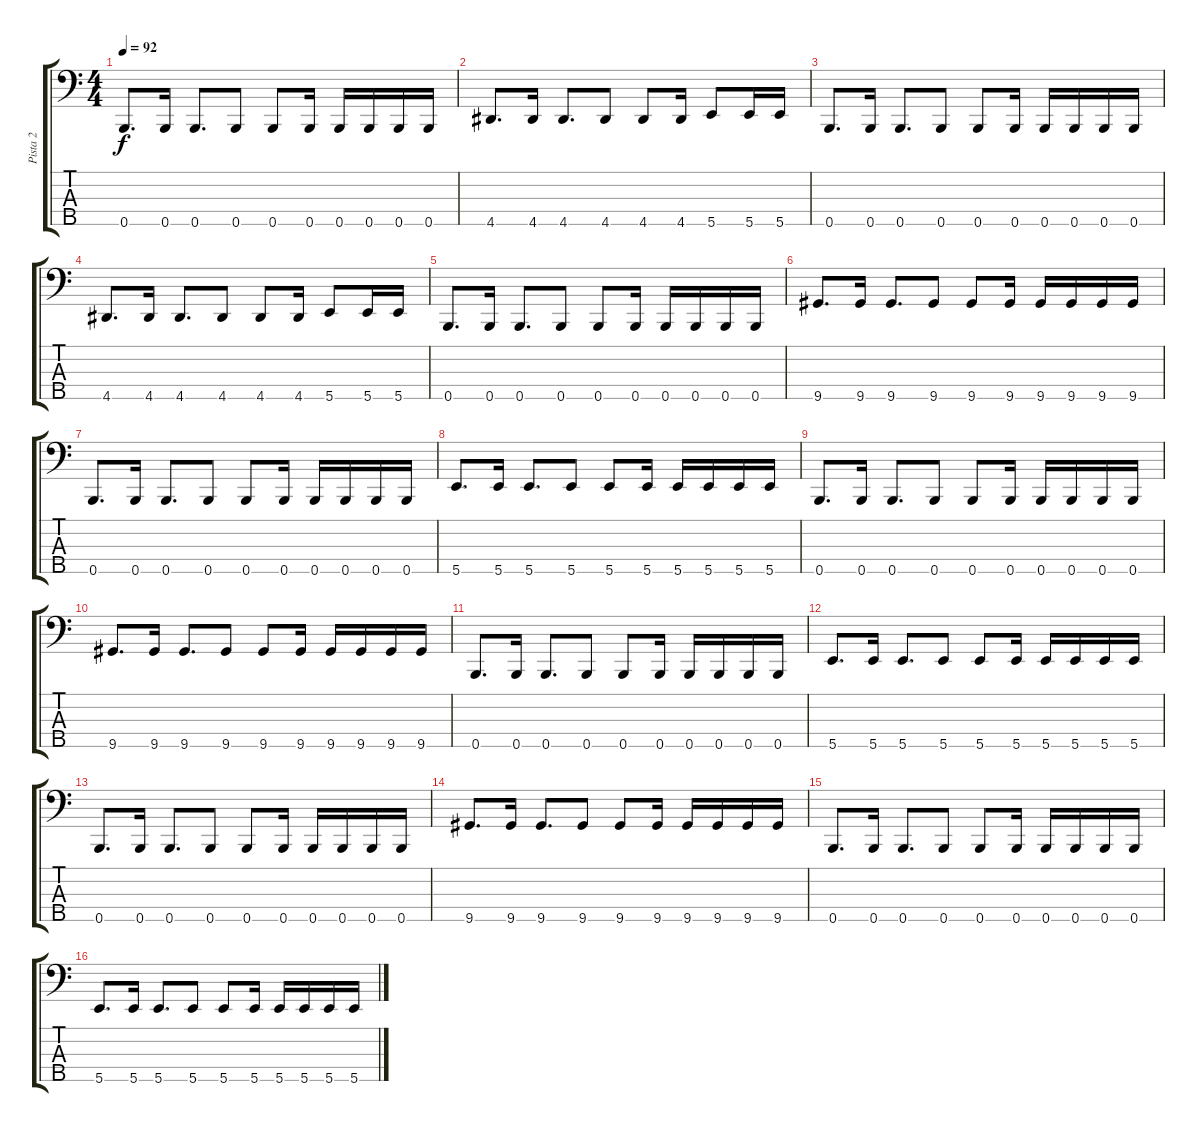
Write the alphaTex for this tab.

\track ("Pista 2" "Pista 2") {instrument electricbassfinger}
\staff {score tabs}
\tuning (G2 D2 A1 E1 B0) {hide}
\ts (4 4)
\tempo 92
\clef f4
\ks c
0.5.8{d dy f} 0.5.16 0.5.8{d} 0.5.8 0.5.8 0.5.16 0.5.16 0.5.16 0.5.16 0.5.16 |
4.5.8{d} 4.5.16 4.5.8{d} 4.5.8 4.5.8 4.5.16 5.5.8 5.5.16 5.5.16 |
0.5.8{d} 0.5.16 0.5.8{d} 0.5.8 0.5.8 0.5.16 0.5.16 0.5.16 0.5.16 0.5.16 |
4.5.8{d} 4.5.16 4.5.8{d} 4.5.8 4.5.8 4.5.16 5.5.8 5.5.16 5.5.16 |
0.5.8{d} 0.5.16 0.5.8{d} 0.5.8 0.5.8 0.5.16 0.5.16 0.5.16 0.5.16 0.5.16 |
9.5.8{d} 9.5.16 9.5.8{d} 9.5.8 9.5.8 9.5.16 9.5.16 9.5.16 9.5.16 9.5.16 |
0.5.8{d} 0.5.16 0.5.8{d} 0.5.8 0.5.8 0.5.16 0.5.16 0.5.16 0.5.16 0.5.16 |
5.5.8{d} 5.5.16 5.5.8{d} 5.5.8 5.5.8 5.5.16 5.5.16 5.5.16 5.5.16 5.5.16 |
0.5.8{d} 0.5.16 0.5.8{d} 0.5.8 0.5.8 0.5.16 0.5.16 0.5.16 0.5.16 0.5.16 |
9.5.8{d} 9.5.16 9.5.8{d} 9.5.8 9.5.8 9.5.16 9.5.16 9.5.16 9.5.16 9.5.16 |
0.5.8{d} 0.5.16 0.5.8{d} 0.5.8 0.5.8 0.5.16 0.5.16 0.5.16 0.5.16 0.5.16 |
5.5.8{d} 5.5.16 5.5.8{d} 5.5.8 5.5.8 5.5.16 5.5.16 5.5.16 5.5.16 5.5.16 |
0.5.8{d} 0.5.16 0.5.8{d} 0.5.8 0.5.8 0.5.16 0.5.16 0.5.16 0.5.16 0.5.16 |
9.5.8{d} 9.5.16 9.5.8{d} 9.5.8 9.5.8 9.5.16 9.5.16 9.5.16 9.5.16 9.5.16 |
0.5.8{d} 0.5.16 0.5.8{d} 0.5.8 0.5.8 0.5.16 0.5.16 0.5.16 0.5.16 0.5.16 |
5.5.8{d} 5.5.16 5.5.8{d} 5.5.8 5.5.8 5.5.16 5.5.16 5.5.16 5.5.16 5.5.16
